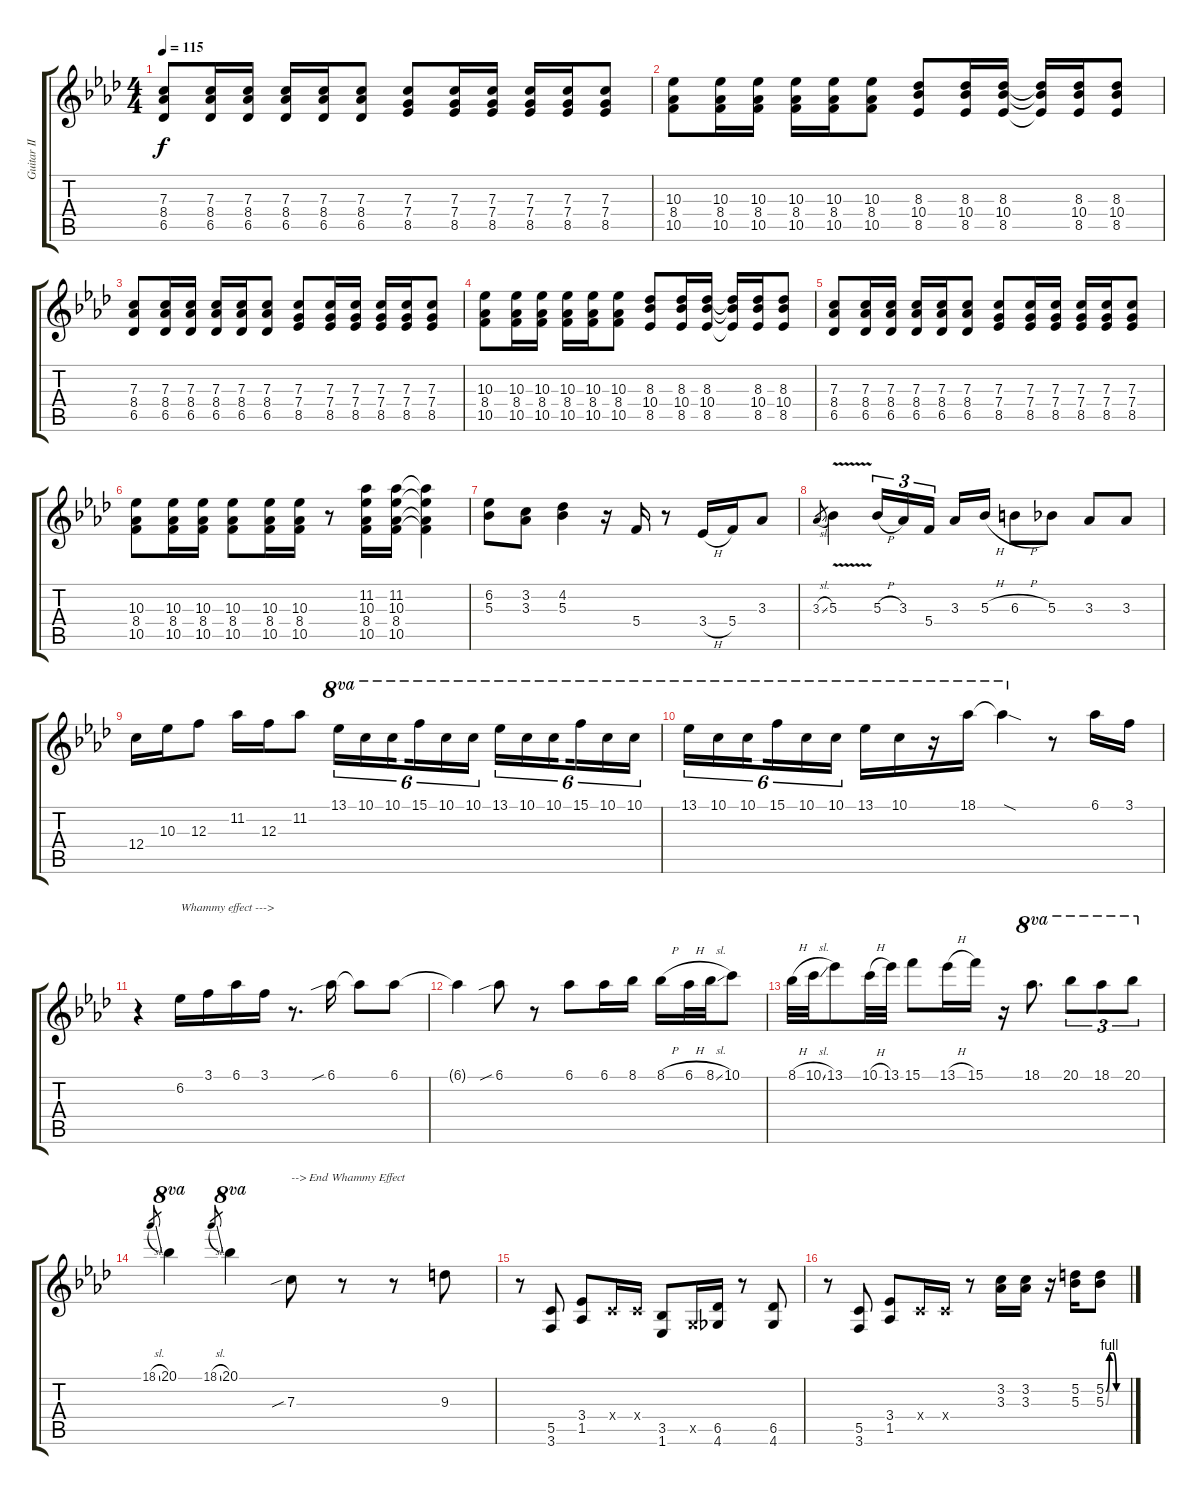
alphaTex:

\track ("Guitar II" "Guitar II") {instrument acousticguitarsteel}
\staff {score tabs}
\tuning (D4 A3 F3 C3 G2 D2) {hide}
\ts (4 4)
\tempo 115
\clef g2
\ks ab
(7.3 8.4 6.5).8{dy f} (7.3 8.4 6.5).16 (7.3 8.4 6.5).16 (7.3 8.4 6.5).16 (7.3 8.4 6.5).16 (7.3 8.4 6.5).8 (7.3 7.4 8.5).8 (7.3 7.4 8.5).16 (7.3 7.4 8.5).16 (7.3 7.4 8.5).16 (7.3 7.4 8.5).16 (7.3 7.4 8.5).8 |
(10.3 8.4 10.5).8 (10.3 8.4 10.5).16 (10.3 8.4 10.5).16 (10.3 8.4 10.5).16 (10.3 8.4 10.5).16 (10.3 8.4 10.5).8 (8.3 10.4 8.5).8 (8.3 10.4 8.5).16 (8.3 10.4 8.5).16 (8.3{t} 10.4{t} 8.5{t}).16 (8.3 10.4 8.5).16 (8.3 10.4 8.5).8 |
(7.3 8.4 6.5).8 (7.3 8.4 6.5).16 (7.3 8.4 6.5).16 (7.3 8.4 6.5).16 (7.3 8.4 6.5).16 (7.3 8.4 6.5).8 (7.3 7.4 8.5).8 (7.3 7.4 8.5).16 (7.3 7.4 8.5).16 (7.3 7.4 8.5).16 (7.3 7.4 8.5).16 (7.3 7.4 8.5).8 |
(10.3 8.4 10.5).8 (10.3 8.4 10.5).16 (10.3 8.4 10.5).16 (10.3 8.4 10.5).16 (10.3 8.4 10.5).16 (10.3 8.4 10.5).8 (8.3 10.4 8.5).8 (8.3 10.4 8.5).16 (8.3 10.4 8.5).16 (8.3{t} 10.4{t} 8.5{t}).16 (8.3 10.4 8.5).16 (8.3 10.4 8.5).8 |
(7.3 8.4 6.5).8 (7.3 8.4 6.5).16 (7.3 8.4 6.5).16 (7.3 8.4 6.5).16 (7.3 8.4 6.5).16 (7.3 8.4 6.5).8 (7.3 7.4 8.5).8 (7.3 7.4 8.5).16 (7.3 7.4 8.5).16 (7.3 7.4 8.5).16 (7.3 7.4 8.5).16 (7.3 7.4 8.5).8 |
(10.3 8.4 10.5).8 (10.3 8.4 10.5).16 (10.3 8.4 10.5).16 (10.3 8.4 10.5).8 (10.3 8.4 10.5).16 (10.3 8.4 10.5).16 r.8 (11.2 10.3 8.4 10.5).16 (11.2 10.3 8.4 10.5).16 (11.2{t} 10.3{t} 8.4{t} 10.5{t}).4 |
(6.2 5.3).8{volume 14} (3.2 3.3).8 (4.2 5.3).4 r.16 5.4.16 r.8 3.4{h}.16 5.4.16 3.3.8 |
3.3{sl}.8{gr} 5.3{v}.4 5.3{h}.16{tu (3 2)} 3.3.16{tu (3 2)} 5.4.16{tu (3 2) beam splitsecondary} 3.3.16 5.3{h}.16 6.3{h}.8 5.3.8 3.3.8 3.3.8 |
12.4.16 10.3.16 12.3.8 11.2.16 12.3.16 11.2.8 13.1.16{tu (6 4) ot 8va} 10.1.16{tu (6 4) ot 8va} 10.1.16{tu (6 4) ot 8va beam splitsecondary} 15.1.16{tu (6 4) ot 8va} 10.1.16{tu (6 4) ot 8va} 10.1.16{tu (6 4) ot 8va} 13.1.16{tu (6 4) ot 8va} 10.1.16{tu (6 4) ot 8va} 10.1.16{tu (6 4) ot 8va beam splitsecondary} 15.1.16{tu (6 4) ot 8va} 10.1.16{tu (6 4) ot 8va} 10.1.16{tu (6 4) ot 8va} |
13.1.16{tu (6 4) ot 8va} 10.1.16{tu (6 4) ot 8va} 10.1.16{tu (6 4) ot 8va beam splitsecondary} 15.1.16{tu (6 4) ot 8va} 10.1.16{tu (6 4) ot 8va} 10.1.16{tu (6 4) ot 8va} 13.1.16{ot 8va} 10.1.16{ot 8va} r.16{ot 8va} 18.1.16{ot 8va} 18.1{sod t}.4{ot 8va} r.8 6.1.16 3.1.16 |
r.4 6.2.16{txt "Whammy effect --->"} 3.1.16 6.1.16 3.1.16 r.8{d} 6.1{sib}.16 6.1{t}.8 6.1.8 |
6.1{t}.4 6.1{sib}.8 r.8 6.1.8 6.1.16 8.1.16 8.1{h}.16 6.1{h}.32 8.1{sl}.32 10.1.8 |
8.1{h}.32 10.1{sl}.32 13.1.8 10.1{h}.32 13.1.32 15.1.8 13.1{h}.16 15.1.16 r.16 18.1.8{d ot 8va} 20.1.8{tu (3 2) ot 8va} 18.1.8{tu (3 2) ot 8va} 20.1.8{tu (3 2) ot 8va} |
18.1{sl}.8{gr} 20.1.4{ot 8va} 18.1{sl}.8{gr} 20.1.4{ot 8va} 7.3{sib}.8{txt "--> End Whammy Effect"} r.8 r.8 9.3.8 |
r.8 (5.5 3.6).8 (3.4 1.5).8 0.4{x}.16 0.4{x}.16 (3.5 1.6).8 0.5{x}.16 (6.5 4.6).16 r.8 (6.5 4.6).8 |
r.8 (5.5 3.6).8 (3.4 1.5).8 0.4{x}.16 0.4{x}.16 r.8 (3.2 3.3).16 (3.2 3.3).16 r.16 (5.2 5.3).16 (5.2{be (custom 0 0 10 4 20 4 30 0 60 0)} 5.3{be (custom 0 0 10 4 20 4 30 0 60 0)}).8
